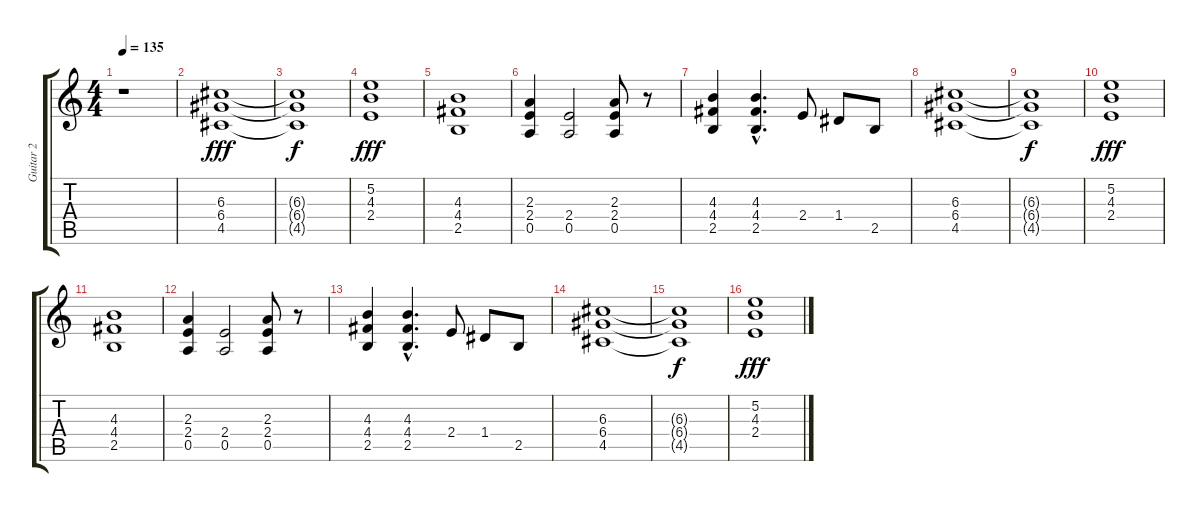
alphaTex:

\track ("Guitar 2" "Guitar 2") {instrument distortionguitar}
\staff {score tabs}
\tuning (E4 B3 G3 D3 A2 E2) {hide}
\ts (4 4)
\tempo 135
\clef g2
\ks c
r.1{dy f} |
(6.3 6.4 4.5).1{dy fff volume 16 balance 8 instrument distortionguitar} |
(6.3{t} 6.4{t} 4.5{t}).1{dy f} |
(5.2 4.3 2.4).1{dy fff} |
(4.3 4.4 2.5).1 |
(2.3 2.4 0.5).4 (2.4 0.5).2 (2.3 2.4 0.5).8 r.8 |
(4.3 4.4 2.5).4 (4.3{hac} 4.4{hac} 2.5{hac}).4{d} 2.4.8 1.4.8 2.5.8 |
(6.3 6.4 4.5).1 |
(6.3{t} 6.4{t} 4.5{t}).1{dy f} |
(5.2 4.3 2.4).1{dy fff} |
(4.3 4.4 2.5).1 |
(2.3 2.4 0.5).4 (2.4 0.5).2 (2.3 2.4 0.5).8 r.8 |
(4.3 4.4 2.5).4 (4.3{hac} 4.4{hac} 2.5{hac}).4{d} 2.4.8 1.4.8 2.5.8 |
(6.3 6.4 4.5).1 |
(6.3{t} 6.4{t} 4.5{t}).1{dy f} |
(5.2 4.3 2.4).1{dy fff}
